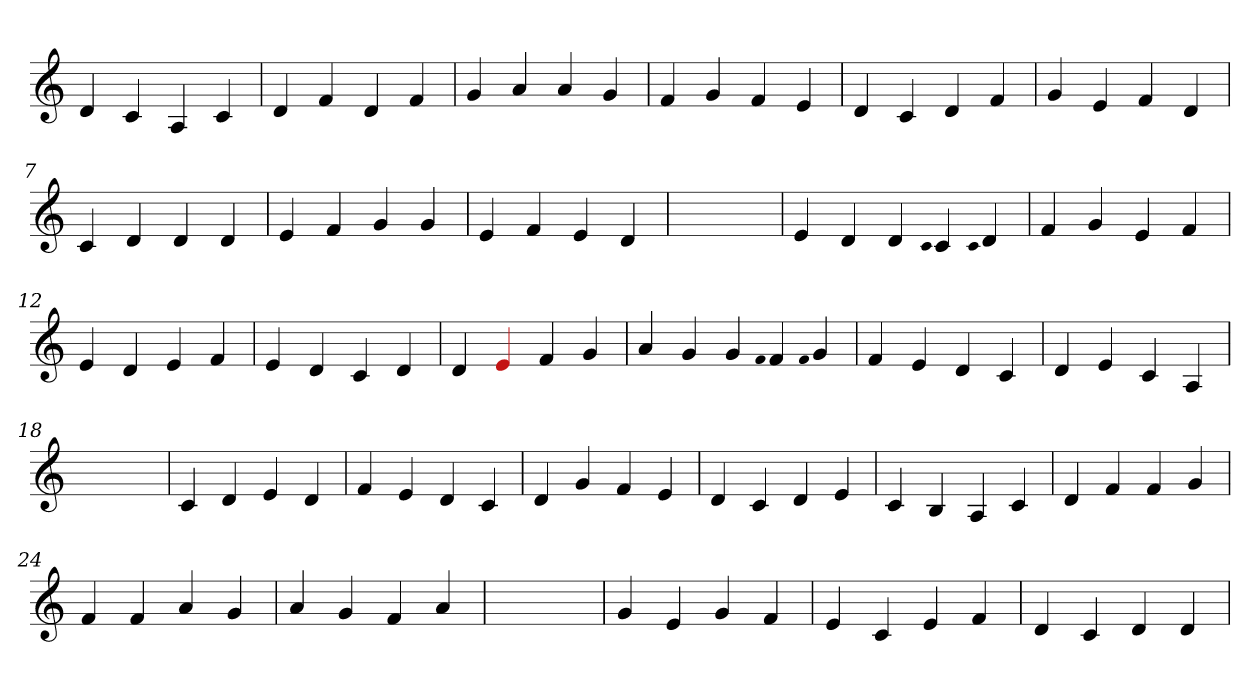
**kern
*part1
*staff1
*clefG2
=1
4d
4c
4A
4c
=2
4d
4f
4d
4f
=3
4g
4a
4a
4g
=4
4f
4g
4f
4e
=5
4d
4c
4d
4f
=6
4g
4e
4f
4d
=7
4c
4d
4d
4d
=8
4e
4f
4g
4g
=9
4e
4f
4e
4d
=10
1ryy
=10
4e
4d
4d
qqc
4c
qqc
4d
=11
4f
4g
4e
4f
=12
4e
4d
4e
4f
=13
4e
4d
4c
4d
=14
4d
4Re
4f
4g
=15
4a
4g
4g
qqf
4f
qqf
4g
=16
4f
4e
4d
4c
=17
4d
4e
4c
4A
=18
1ryy
=18
4c
4d
4e
4d
=19
4f
4e
4d
4c
=20
4d
4g
4f
4e
=21
4d
4c
4d
4e
=22
4c
4B
4A
4c
=23
4d
4f
4f
4g
=24
4f
4f
4a
4g
=25
4a
4g
4f
4a
=26
1ryy
=26
4g
4e
4g
4f
=27
4e
4c
4e
4f
=28
4d
4c
4d
4d
=
*-
